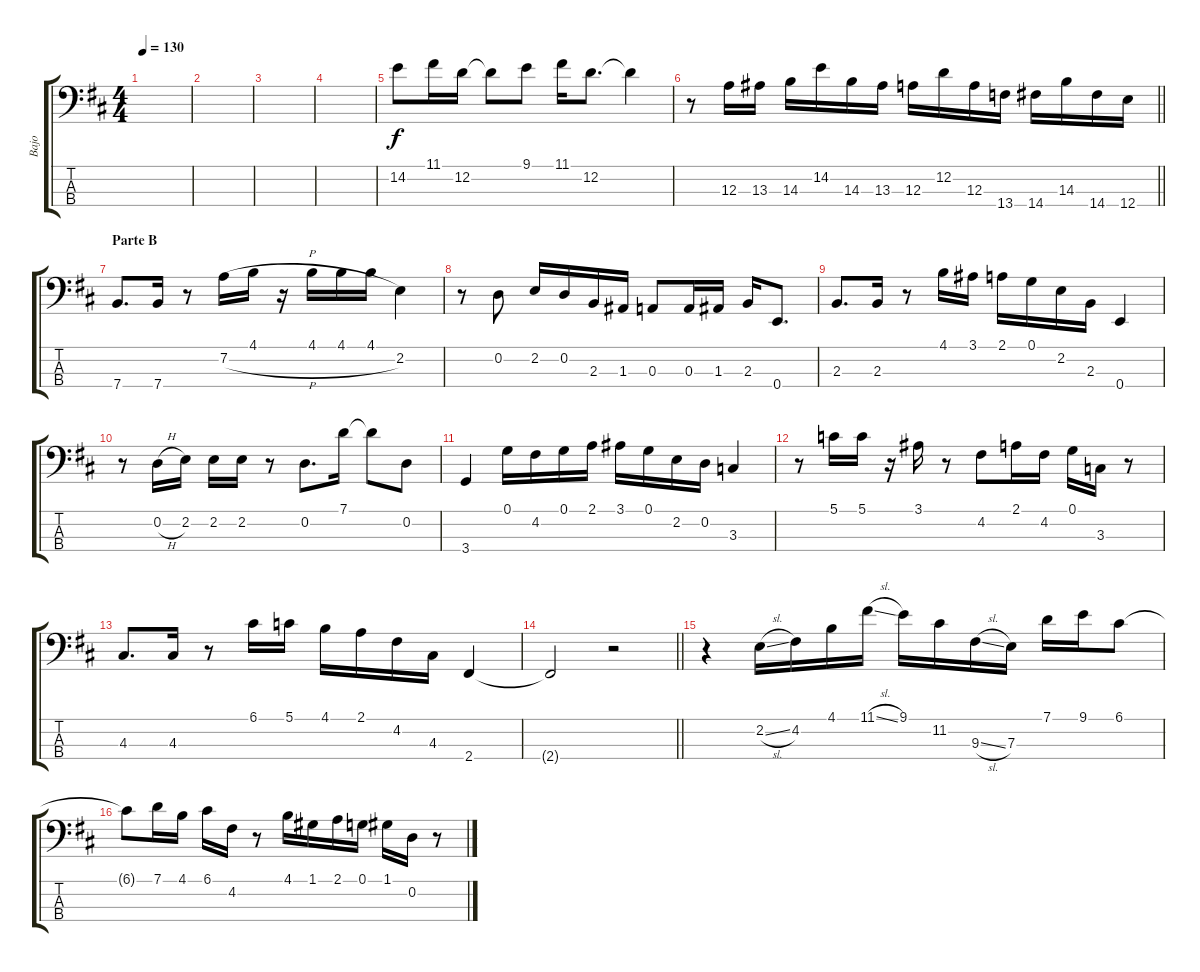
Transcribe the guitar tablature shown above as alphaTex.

\track ("Bajo" "Bajo") {instrument electricbassfinger}
\staff {score tabs}
\tuning (G2 D2 A1 E1) {hide}
\ts (4 4)
\tempo 130
\clef f4
\ks d
|
|
|
|
14.2.8 11.1.16 12.2.16 12.2{t}.8 9.1.8 11.1.16 12.2.8{d} 12.2{t}.4 |
\barLineRight lightlight
r.8 12.3.16 13.3.16 14.3.16 14.2.16 14.3.16 13.3.16 12.3.16 12.2.16 12.3.16 13.4.16 14.4.16 14.3.16 14.4.16 12.4.16 |
\section ("" "Parte B")
7.4.8{d} 7.4.16 r.8 7.2{h}.16 4.1.16 r.16 4.1.16 4.1.16 4.1.16 2.2.4 |
r.8 0.2.8 2.2.16 0.2.16 2.3.16 1.3.16 0.3.8 0.3.16 1.3.16 2.3.16 0.4.8{d} |
2.3.8{d} 2.3.16 r.8 4.1.16 3.1.16 2.1.16 0.1.16 2.2.16 2.3.16 0.4.4 |
r.8 0.2{h}.16 2.2.16 2.2.16 2.2.16 r.8 0.2.8{d} 7.1.16 7.1{t}.8 0.2.8 |
3.4.4 0.1.16 4.2.16 0.1.16 2.1.16 3.1.16 0.1.16 2.2.16 0.2.16 3.3.4 |
r.8 5.1.16 5.1.16 r.16 3.1.16 r.8 4.2.8 2.1.16 4.2.16 0.1.16 3.3.16 r.8 |
4.3.8{d} 4.3.16 r.8 6.1.16 5.1.16 4.1.16 2.1.16 4.2.16 4.3.16 2.4.4 |
\barLineRight lightlight
2.4{t}.2 r.2 |
r.4 2.2{sl}.16 4.2.16 4.1.16 11.1{sl}.16 9.1.16 11.2.16 9.3{sl}.16 7.3.16 7.1.16 9.1.16 6.1.8 |
6.1{t}.8 7.1.16 4.1.16 6.1.16 4.2.16 r.8 4.1.16 1.1.16 2.1.16 0.1.16 1.1.16 0.2.16 r.8
